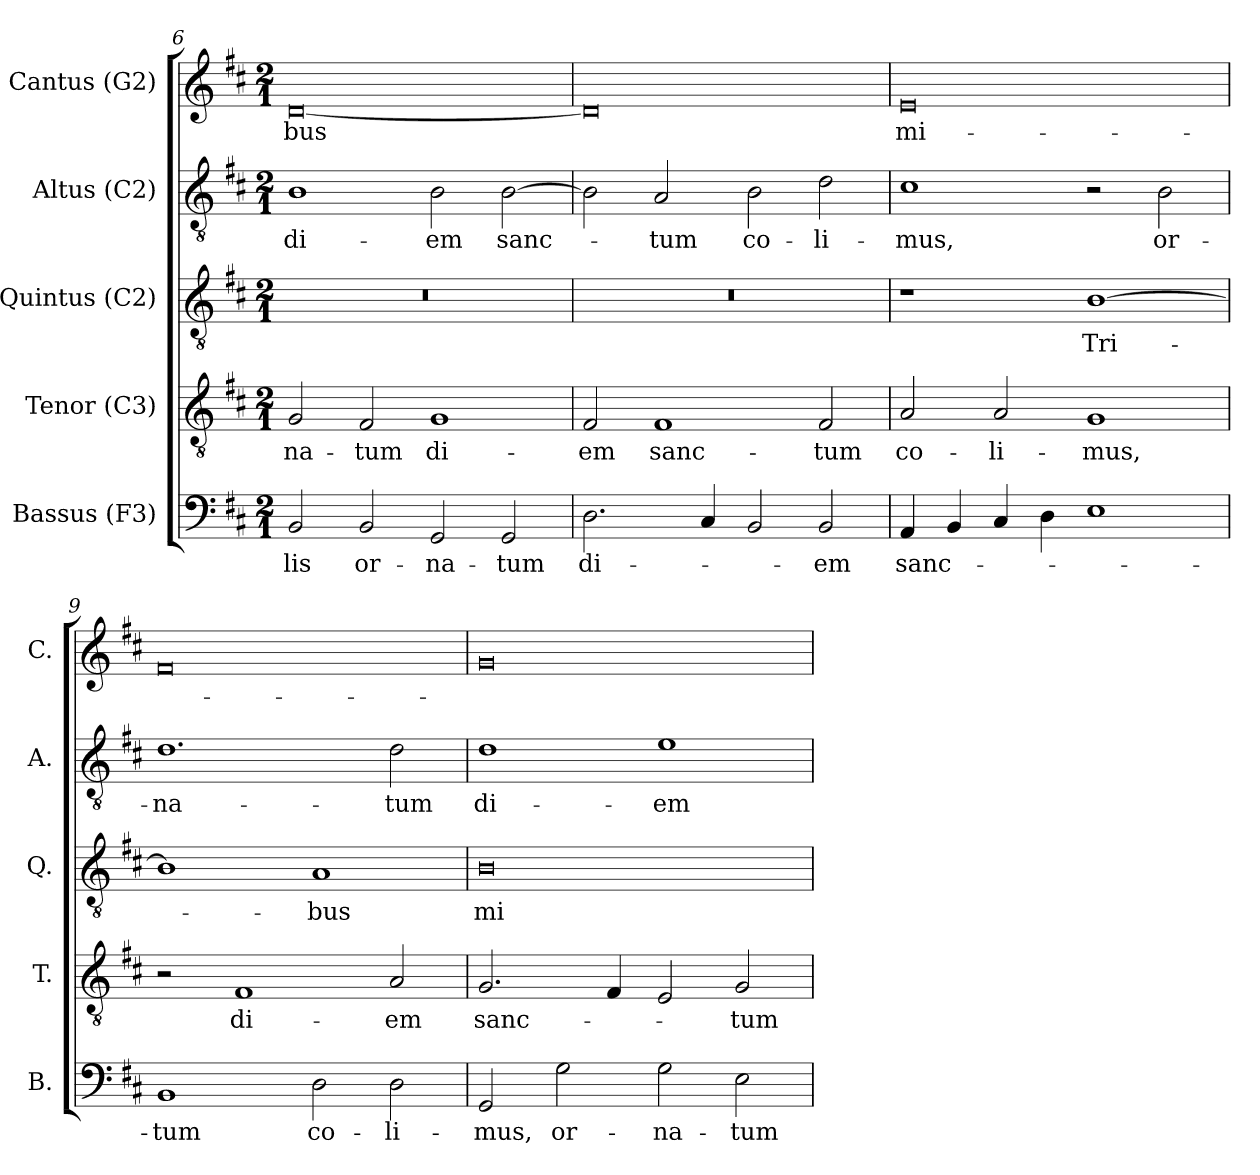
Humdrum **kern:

**kern	**text	**kern	**text	**kern	**text	**kern	**text	**kern	**text
*part5	*part5	*part4	*part4	*part3	*part3	*part2	*part2	*part1	*part1
*staff5	*staff5	*staff4	*staff4	*staff3	*staff3	*staff2	*staff2	*staff1	*staff1
*I"Bassus (F3)	*	*I"Tenor (C3)	*	*I"Quintus (C2)	*	*I"Altus (C2)	*	*I"Cantus (G2)	*
*I'B.	*	*I'T.	*	*I'Q.	*	*I'A.	*	*I'C.	*
!!LO:LB:g=z
*clefF4	*	*clefGv2	*	*clefGv2	*	*clefGv2	*	*clefG2	*
*	*	*ITrd7c12	*	*ITrd7c12	*	*ITrd7c12	*	*	*
*k[f#c#]	*	*k[f#c#]	*	*k[f#c#]	*	*k[f#c#]	*	*k[f#c#]	*
*D:	*	*D:	*	*D:	*	*D:	*	*D:	*
*M2/1	*	*M2/1	*	*M2/1	*	*M2/1	*	*M2/1	*
=6	=6	=6	=6	=6	=6	=6	=6	=6	=6
!	!LO:LY:b:color=#000000	!	!	!	!	!	!	!	!
!	!	!	!LO:LY:b:color=#000000	!LO:N:vis=1	!	!	!	!	!
!	!	!	!	!	!	!	!LO:LY:b:color=#000000	!	!
!	!	!	!	!	!	!	!	!	!LO:LY:b:color=#000000
2BBi/	-lis	2GGi/	-na-	0r	.	1BBi	di-	[0di	-bus
!	!LO:LY:b:color=#000000	!	!	!	!	!	!	!	!
!	!	!	!LO:LY:b:color=#000000	!	!	!	!	!	!
2BBi/	or-	2FF#i/	-tum	.	.	.	.	.	.
!	!LO:LY:b:color=#000000	!	!	!	!	!	!	!	!
!	!	!	!LO:LY:b:color=#000000	!	!	!	!	!	!
!	!	!	!	!	!	!	!LO:LY:b:color=#000000	!	!
2GGi/	-na-	1GGi	di-	.	.	2BBi\	-em	.	.
!	!LO:LY:b:color=#000000	!	!	!	!	!	!	!	!
!	!	!	!	!	!	!	!LO:LY:b:color=#000000	!	!
2GGi/	-tum	.	.	.	.	[2BBi\	sanc-	.	.
=7	=7	=7	=7	=7	=7	=7	=7	=7	=7
!	!LO:LY:b:color=#000000	!	!	!	!	!	!	!	!
!	!	!	!LO:LY:b:color=#000000	!LO:N:vis=1	!	!	!	!	!
2.Di\	di-	2FF#i/	-em	0r	.	2BBi\]	.	0di]	.
!	!	!	!LO:LY:b:color=#000000	!	!	!	!	!	!
!	!	!	!	!	!	!	!LO:LY:b:color=#000000	!	!
.	.	1FF#i	sanc-	.	.	2AAi/	-tum	.	.
4C#i/	.	.	.	.	.	.	.	.	.
!	!	!	!	!	!	!	!LO:LY:b:color=#000000	!	!
2BBi/	.	.	.	.	.	2BBi\	co-	.	.
!	!LO:LY:b:color=#000000	!	!	!	!	!	!	!	!
!	!	!	!LO:LY:b:color=#000000	!	!	!	!	!	!
!	!	!	!	!	!	!	!LO:LY:b:color=#000000	!	!
2BBi/	-em	2FF#i/	-tum	.	.	2Di\	-li-	.	.
=8	=8	=8	=8	=8	=8	=8	=8	=8	=8
!	!LO:LY:b:color=#000000	!	!	!	!	!	!	!	!
!	!	!	!LO:LY:b:color=#000000	!	!	!	!	!	!
!	!	!	!	!	!	!	!LO:LY:b:color=#000000	!	!
!	!	!	!	!	!	!	!	!	!LO:LY:b:color=#000000
4AAi/	sanc-	2AAi/	co-	1r	.	1C#i	-mus,	0ei	mi-
4BBi/	.	.	.	.	.	.	.	.	.
!	!	!	!LO:LY:b:color=#000000	!	!	!	!	!	!
4C#i/	.	2AAi/	-li-	.	.	.	.	.	.
4Di\	.	.	.	.	.	.	.	.	.
!	!	!	!LO:LY:b:color=#000000	!	!	!	!	!	!
!	!	!	!	!	!LO:LY:b:color=#000000	!	!	!	!
1Ei	.	1GGi	-mus,	[1BBi	Tri-	2r	.	.	.
!	!	!	!	!	!	!	!LO:LY:b:color=#000000	!	!
.	.	.	.	.	.	2BBi\	or-	.	.
=9	=9	=9	=9	=9	=9	=9	=9	=9	=9
!	!LO:LY:b:color=#000000	!	!	!	!	!	!	!	!
!	!	!	!	!	!	!	!LO:LY:b:color=#000000	!	!
1BBi	-tum	2r	.	1BBi]	.	1.Di	-na-	0f#i	.
!	!	!	!LO:LY:b:color=#000000	!	!	!	!	!	!
.	.	1FF#i	di-	.	.	.	.	.	.
!	!LO:LY:b:color=#000000	!	!	!	!	!	!	!	!
!	!	!	!	!	!LO:LY:b:color=#000000	!	!	!	!
2Di\	co-	.	.	1AAi	-bus	.	.	.	.
!	!LO:LY:b:color=#000000	!	!	!	!	!	!	!	!
!	!	!	!LO:LY:b:color=#000000	!	!	!	!	!	!
!	!	!	!	!	!	!	!LO:LY:b:color=#000000	!	!
2Di\	-li-	2AAi/	-em	.	.	2Di\	-tum	.	.
!!LO:LB:g=z
=10	=10	=10	=10	=10	=10	=10	=10	=10	=10
!	!LO:LY:b:color=#000000	!	!	!	!	!	!	!	!
!	!	!	!LO:LY:b:color=#000000	!	!	!	!	!	!
!	!	!	!	!	!LO:LY:b:color=#000000	!	!	!	!
!	!	!	!	!	!	!	!LO:LY:b:color=#000000	!	!
2GGi/	-mus,	2.GGi/	sanc-	0BBi	mi-	1Di	di-	0gi	.
!	!LO:LY:b:color=#000000	!	!	!	!	!	!	!	!
2Gi\	or-	.	.	.	.	.	.	.	.
.	.	4FF#i/	.	.	.	.	.	.	.
!	!LO:LY:b:color=#000000	!	!	!	!	!	!	!	!
!	!	!	!	!	!	!	!LO:LY:b:color=#000000	!	!
2Gi\	-na-	2EEi/	.	.	.	1Ei	-em	.	.
!	!LO:LY:b:color=#000000	!	!	!	!	!	!	!	!
!	!	!	!LO:LY:b:color=#000000	!	!	!	!	!	!
2Ei\	-tum	2GGi/	-tum	.	.	.	.	.	.
=	=	=	=	=	=	=	=	=	=
*-	*-	*-	*-	*-	*-	*-	*-	*-	*-
